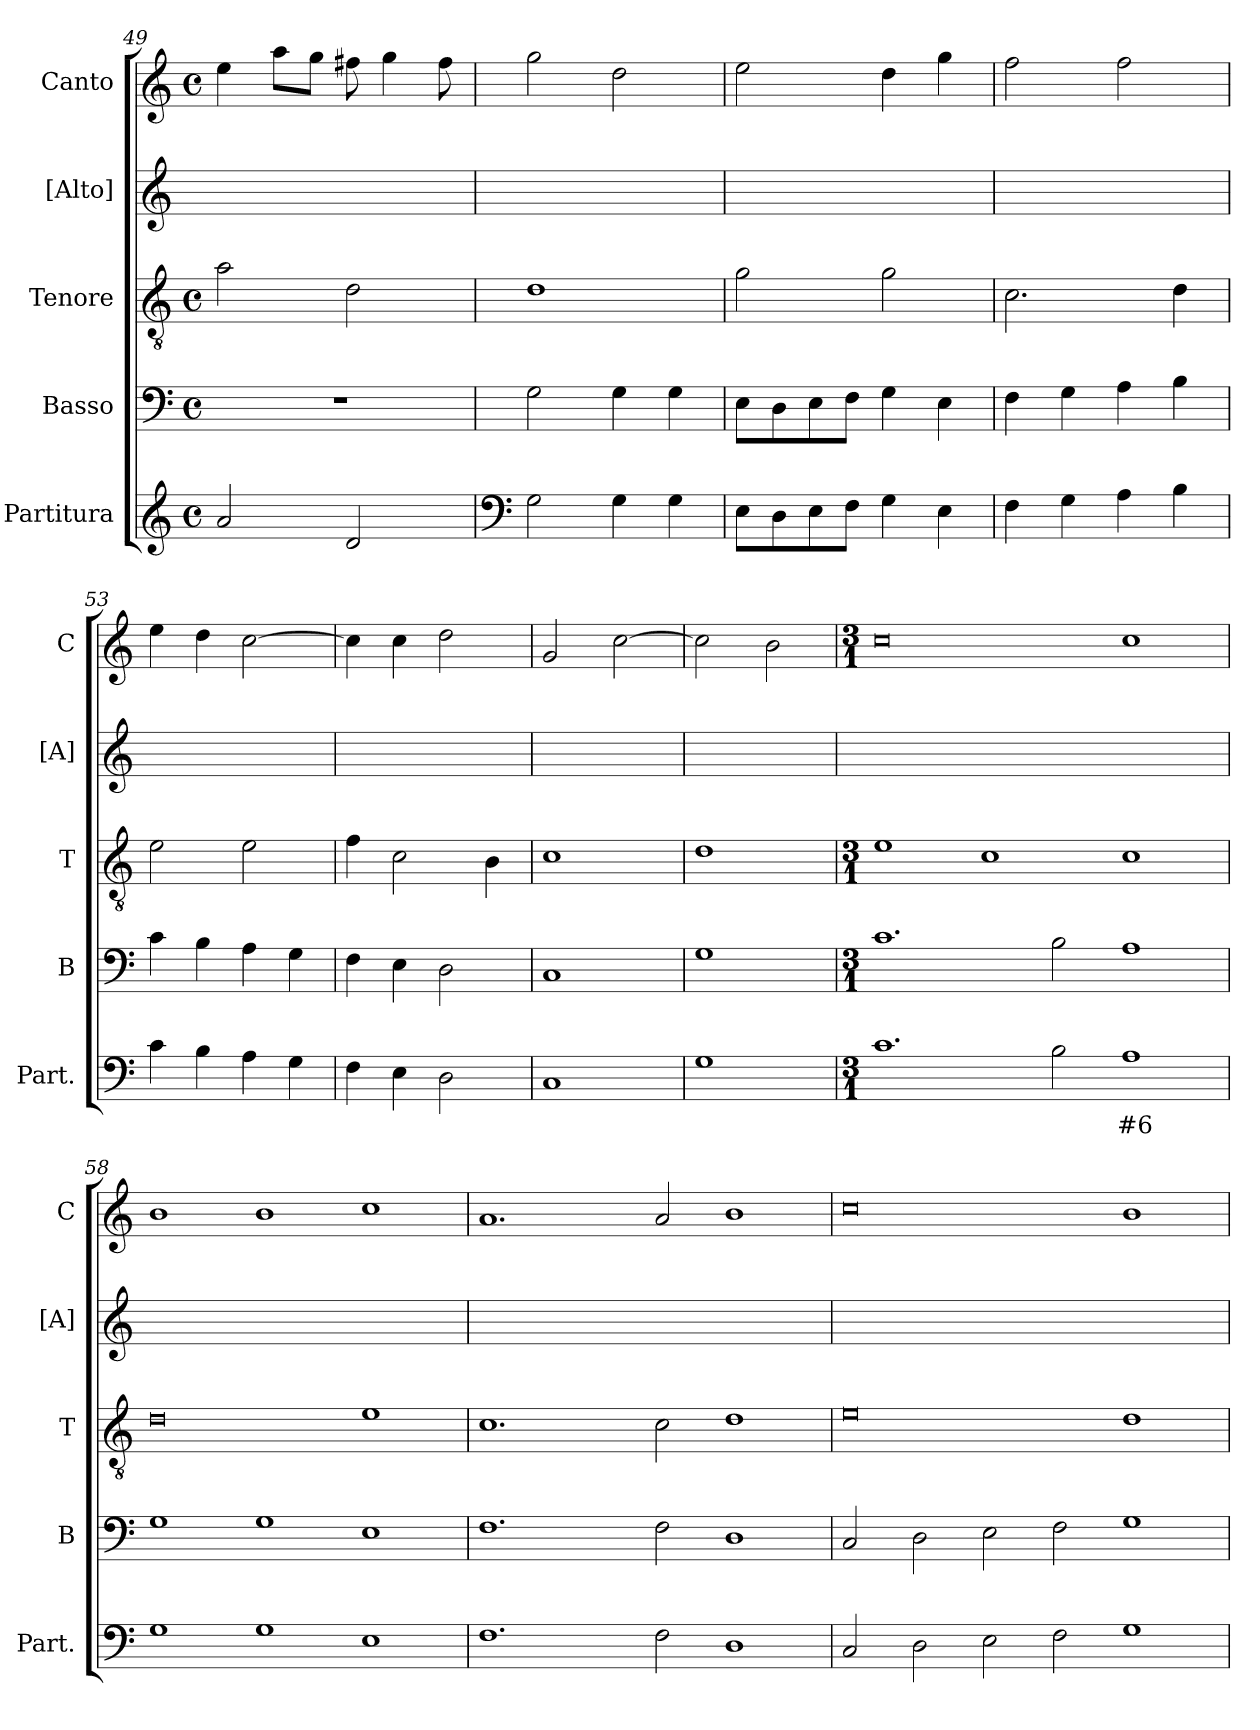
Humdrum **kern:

**kern	**text	**kern	**kern	**kern	**kern
*part5	*part5	*part4	*part3	*part2	*part1
*staff5	*staff5	*staff4	*staff3	*staff2	*staff1
*I"Partitura	*	*I"Basso	*I"Tenore	*I"[Alto]	*I"Canto
*I'Part.	*	*I'B	*I'T	*I'[A]	*I'C
*clefG2	*	*clefF4	*clefGv2	*clefG2	*clefG2
*k[]	*	*k[]	*k[]	*k[]	*k[]
*M4/4	*	*M4/4	*M4/4	*	*M4/4
*met(c)	*	*met(c)	*met(c)	*	*met(c)
=49	=49	=49	=49	=49	=49
2a/	.	1r	2a\	1ryy	4ee\
.	.	.	.	.	8aa\L
.	.	.	.	.	8gg\J
2d/	.	.	2d\	.	8ff#X\
.	.	.	.	.	4gg\
.	.	.	.	.	8ff#\
=50	=50	=50	=50	=50	=50
*clefF4	*	*	*	*	*
2G\	.	2G\	1d	1ryy	2gg\
4G\	.	4G\	.	.	2dd\
4G\	.	4G\	.	.	.
=51	=51	=51	=51	=51	=51
8E\L	.	8E\L	2g\	1ryy	2ee\
8D\	.	8D\	.	.	.
8E\	.	8E\	.	.	.
8F\J	.	8F\J	.	.	.
4G\	.	4G\	2g\	.	4dd\
4E\	.	4E\	.	.	4gg\
=52	=52	=52	=52	=52	=52
4F\	.	4F\	2.c\	1ryy	2ff\
4G\	.	4G\	.	.	.
4A>\	.	4A\	.	.	2ff\
4B\	.	4B\	4d\	.	.
=53	=53	=53	=53	=53	=53
4c\	.	4c\	2e\	1ryy	4ee\
4B\	.	4B\	.	.	4dd\
4A\	.	4A\	2e\	.	[2cc\
4G\	.	4G\	.	.	.
=54	=54	=54	=54	=54	=54
4F\	.	4F\	4f\	1ryy	4cc\]
4E>\	.	4E\	2c\	.	4cc\
2D\	.	2D\	.	.	2dd\
.	.	.	4B\	.	.
=55	=55	=55	=55	=55	=55
1C	.	1C	1c	1ryy	2g/
.	.	.	.	.	[2cc\
=56	=56	=56	=56	=56	=56
1G	.	1G	1d	1ryy	2cc\]
.	.	.	.	.	2b\
=57	=57	=57	=57	=57	=57
*M3/1	*	*M3/1	*M3/1	*	*M3/1
*	*	*	*	*	*MM480
1.c	.	1.c	1e	1ryy	0cc
.	.	.	1c	0ryy	.
2B\	.	2B\	.	.	.
1A	#6	1A	1c	.	1cc
=58	=58	=58	=58	=58	=58
1G	.	1G	0d	1ryy	1b
1G	.	1G	.	0ryy	1b
1E>	.	1E	1e	.	1cc
=59	=59	=59	=59	=59	=59
1.F	.	1.F	1.c	1ryy	1.a
.	.	.	.	0ryy	.
2F\	.	2F\	2c\	.	2a/
1D>	.	1D	1d	.	1b
=60	=60	=60	=60	=60	=60
2C/	.	2C/	0e	1ryy	0cc
2D\	.	2D\	.	.	.
2E\	.	2E\	.	0ryy	.
2F\	.	2F\	.	.	.
1G	.	1G	1d	.	1b
=	=	=	=	=	=
*-	*-	*-	*-	*-	*-
